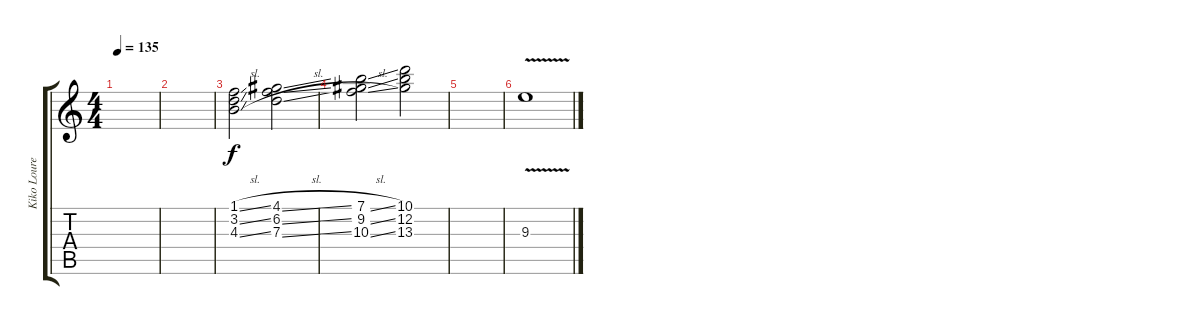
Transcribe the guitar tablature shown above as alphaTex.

\track ("Kiko Loureiro Extra Guitar" "Kiko Loure") {instrument distortionguitar}
\staff {score tabs}
\tuning (E4 B3 G3 D3 A2 E2) {hide}
\ts (4 4)
\tempo 135
\clef g2
\ks c
|
|
(1.1{sl} 3.2{sl} 4.3{sl}).2{volume 10} (4.1{sl} 6.2{sl} 7.3{sl}).2 |
(7.1{sl} 9.2{sl} 10.3{sl}).2 (10.1 12.2 13.3).2 |
|
9.3{v}.1{volume 8}
